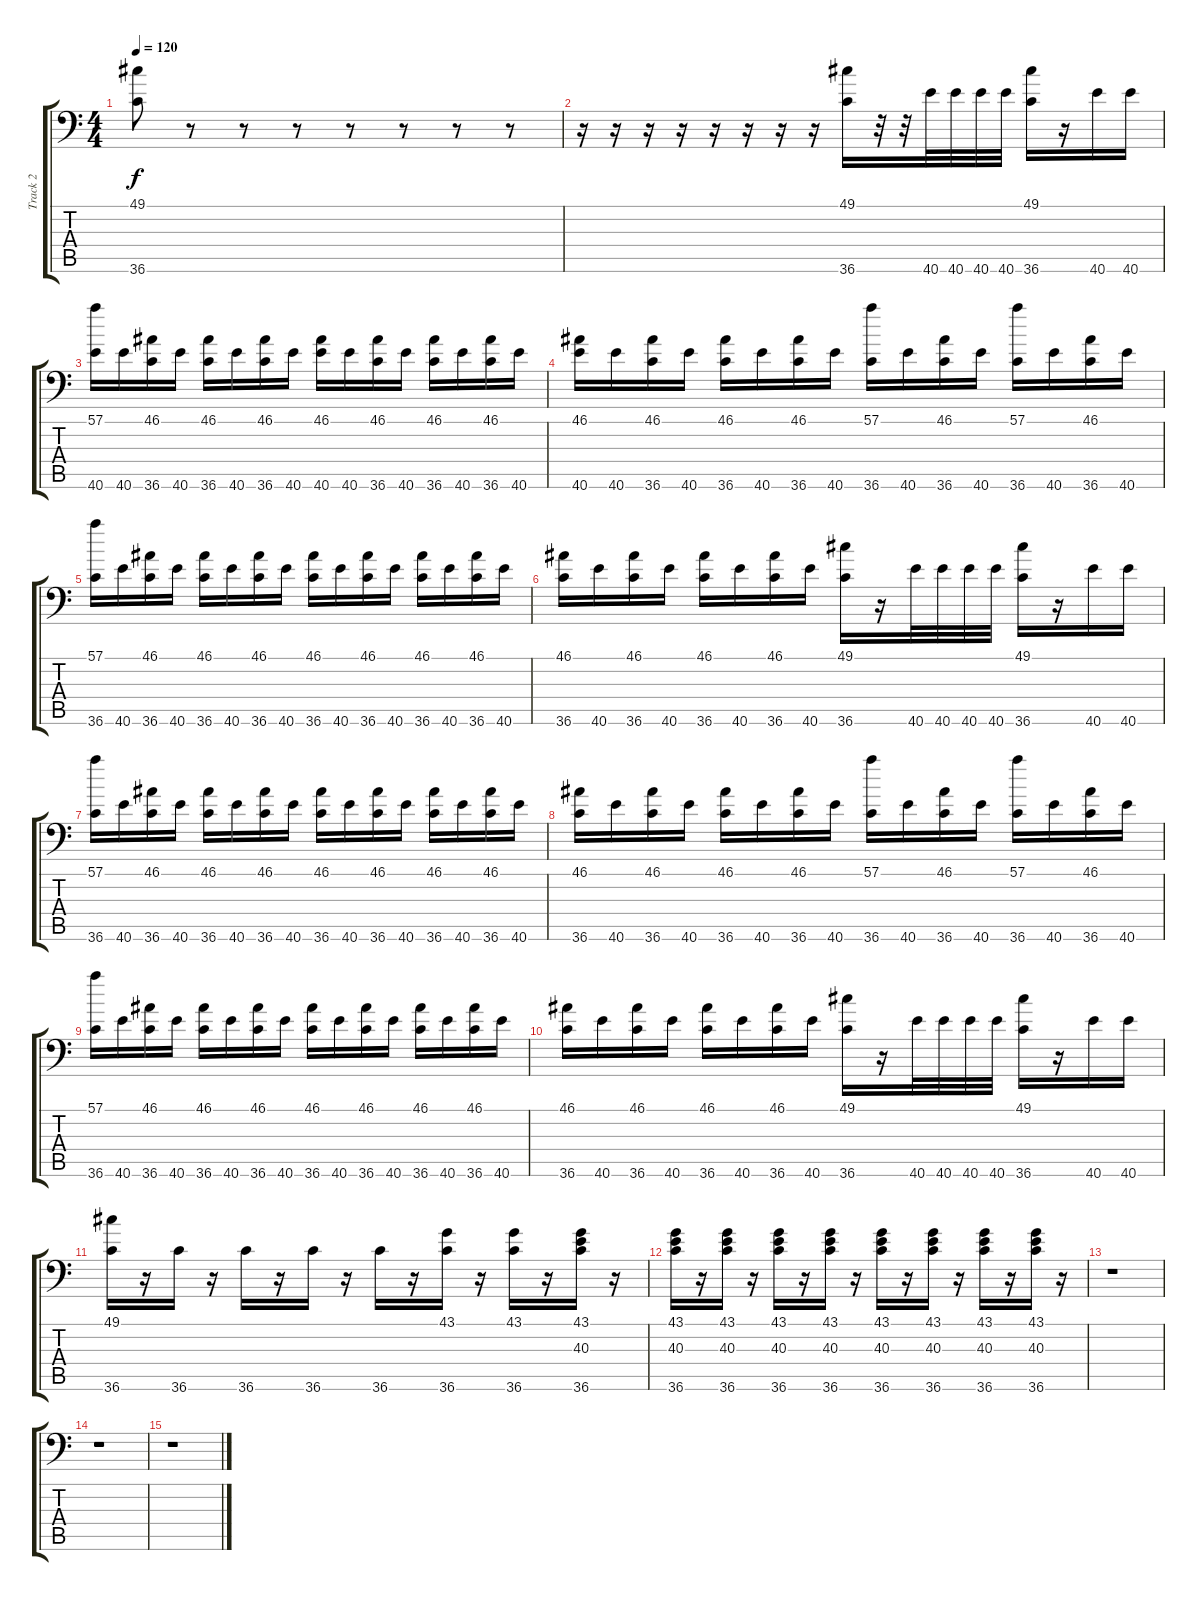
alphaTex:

\track ("Track 2" "Track 2") {instrument acousticgrandpiano}
\staff {score tabs}
\tuning (C-1 C-1 C-1 C-1 C-1 C-1) {hide}
\ts (4 4)
\tempo 120
\clef f4
\ks c
(49.1 36.6).8{dy f} r.8 r.8 r.8 r.8 r.8 r.8 r.8 |
r.16 r.16 r.16 r.16 r.16 r.16 r.16 r.16 (49.1 36.6).16 r.32 r.32 40.6.32 40.6.32 40.6.32 40.6.32 (49.1 36.6).16 r.16 40.6.16 40.6.16 |
(57.1 40.6).16 40.6.16 (46.1 36.6).16 40.6.16 (46.1 36.6).16 40.6.16 (46.1 36.6).16 40.6.16 (46.1 40.6).16 40.6.16 (46.1 36.6).16 40.6.16 (46.1 36.6).16 40.6.16 (46.1 36.6).16 40.6.16 |
(46.1 40.6).16 40.6.16 (46.1 36.6).16 40.6.16 (46.1 36.6).16 40.6.16 (46.1 36.6).16 40.6.16 (57.1 36.6).16 40.6.16 (46.1 36.6).16 40.6.16 (57.1 36.6).16 40.6.16 (46.1 36.6).16 40.6.16 |
(57.1 36.6).16 40.6.16 (46.1 36.6).16 40.6.16 (46.1 36.6).16 40.6.16 (46.1 36.6).16 40.6.16 (46.1 36.6).16 40.6.16 (46.1 36.6).16 40.6.16 (46.1 36.6).16 40.6.16 (46.1 36.6).16 40.6.16 |
(46.1 36.6).16 40.6.16 (46.1 36.6).16 40.6.16 (46.1 36.6).16 40.6.16 (46.1 36.6).16 40.6.16 (49.1 36.6).16 r.16 40.6.32 40.6.32 40.6.32 40.6.32 (49.1 36.6).16 r.16 40.6.16 40.6.16 |
(57.1 36.6).16 40.6.16 (46.1 36.6).16 40.6.16 (46.1 36.6).16 40.6.16 (46.1 36.6).16 40.6.16 (46.1 36.6).16 40.6.16 (46.1 36.6).16 40.6.16 (46.1 36.6).16 40.6.16 (46.1 36.6).16 40.6.16 |
(46.1 36.6).16 40.6.16 (46.1 36.6).16 40.6.16 (46.1 36.6).16 40.6.16 (46.1 36.6).16 40.6.16 (57.1 36.6).16 40.6.16 (46.1 36.6).16 40.6.16 (57.1 36.6).16 40.6.16 (46.1 36.6).16 40.6.16 |
(57.1 36.6).16 40.6.16 (46.1 36.6).16 40.6.16 (46.1 36.6).16 40.6.16 (46.1 36.6).16 40.6.16 (46.1 36.6).16 40.6.16 (46.1 36.6).16 40.6.16 (46.1 36.6).16 40.6.16 (46.1 36.6).16 40.6.16 |
(46.1 36.6).16 40.6.16 (46.1 36.6).16 40.6.16 (46.1 36.6).16 40.6.16 (46.1 36.6).16 40.6.16 (49.1 36.6).16 r.16 40.6.32 40.6.32 40.6.32 40.6.32 (49.1 36.6).16 r.16 40.6.16 40.6.16 |
(49.1 36.6).16 r.16 36.6.16 r.16 36.6.16 r.16 36.6.16 r.16 36.6.16 r.16 (43.1 36.6).16 r.16 (43.1 36.6).16 r.16 (43.1 40.3 36.6).16 r.16 |
(43.1 40.3 36.6).16 r.16 (43.1 40.3 36.6).16 r.16 (43.1 40.3 36.6).16 r.16 (43.1 40.3 36.6).16 r.16 (43.1 40.3 36.6).16 r.16 (43.1 40.3 36.6).16 r.16 (43.1 40.3 36.6).16 r.16 (43.1 40.3 36.6).16 r.16 |
r.1 |
r.1 |
r.1
